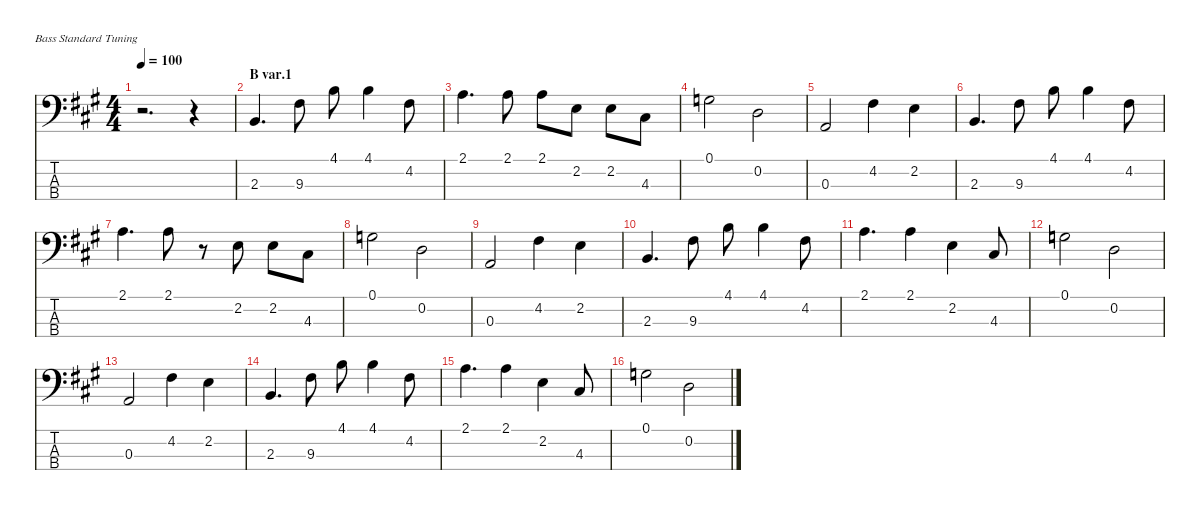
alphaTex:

\defaultSystemsLayout 4
\hideDynamics
\bracketExtendMode nobrackets
\singleTrackTrackNamePolicy hidden
\multiTrackTrackNamePolicy hidden
\otherSystemsTrackNameOrientation horizontal
\track ("Bass" "ac.bs.") {instrument acousticbass}
\staff {score tabs}
\tuning (G2 D2 A1 E1)
\ts (4 4)
\tempo 100
\clef f4
\ks a
r.2{d dy f beam Down} r.4{beam Down} |
\section ("" "B var.1")
2.3{acc forcenatural}.4{d beam Up} 9.3{acc #}.8{beam Down} 4.1{acc forcenatural}.8{beam Down} 4.1{acc forcenatural}.4{beam Down} 4.2{acc #}.8{beam Down} |
2.1{acc forcenatural}.4{d beam Down} 2.1{acc forcenatural}.8{beam Down} 2.1{acc forcenatural}.8{beam Down} 2.2{acc forcenatural}.8{beam Down} 2.2{acc forcenatural}.8{beam Down} 4.3{acc #}.8{beam Down} |
0.1{acc forcenatural}.2{beam Down} 0.2{acc forcenatural}.2{beam Down} |
0.3{acc forcenatural}.2{beam Up} 4.2{acc #}.4{beam Down} 2.2{acc forcenatural}.4{beam Down} |
2.3{acc forcenatural}.4{d beam Up} 9.3{acc #}.8{beam Down} 4.1{acc forcenatural}.8{beam Down} 4.1{acc forcenatural}.4{beam Down} 4.2{acc #}.8{beam Down} |
2.1{acc forcenatural}.4{d beam Down} 2.1{acc forcenatural}.8{beam Down} r.8{beam Down} 2.2{acc forcenatural}.8{beam Down} 2.2{acc forcenatural}.8{beam Down} 4.3{acc #}.8{beam Down} |
0.1{acc forcenatural}.2{beam Down} 0.2{acc forcenatural}.2{beam Down} |
0.3{acc forcenatural}.2{beam Up} 4.2{acc #}.4{beam Down} 2.2{acc forcenatural}.4{beam Down} |
2.3{acc forcenatural}.4{d beam Up} 9.3{acc #}.8{beam Down} 4.1{acc forcenatural}.8{beam Down} 4.1{acc forcenatural}.4{beam Down} 4.2{acc #}.8{beam Down} |
2.1{acc forcenatural}.4{d beam Down} 2.1{acc forcenatural}.4{beam Down} 2.2{acc forcenatural}.4{beam Down} 4.3{acc #}.8{beam Up} |
0.1{acc forcenatural}.2{beam Down} 0.2{acc forcenatural}.2{beam Down} |
0.3{acc forcenatural}.2{beam Up} 4.2{acc #}.4{beam Down} 2.2{acc forcenatural}.4{beam Down} |
2.3{acc forcenatural}.4{d beam Up} 9.3{acc #}.8{beam Down} 4.1{acc forcenatural}.8{beam Down} 4.1{acc forcenatural}.4{beam Down} 4.2{acc #}.8{beam Down} |
2.1{acc forcenatural}.4{d beam Down} 2.1{acc forcenatural}.4{beam Down} 2.2{acc forcenatural}.4{beam Down} 4.3{acc #}.8{beam Up} |
0.1{acc forcenatural}.2{beam Down} 0.2{acc forcenatural}.2{beam Down}
